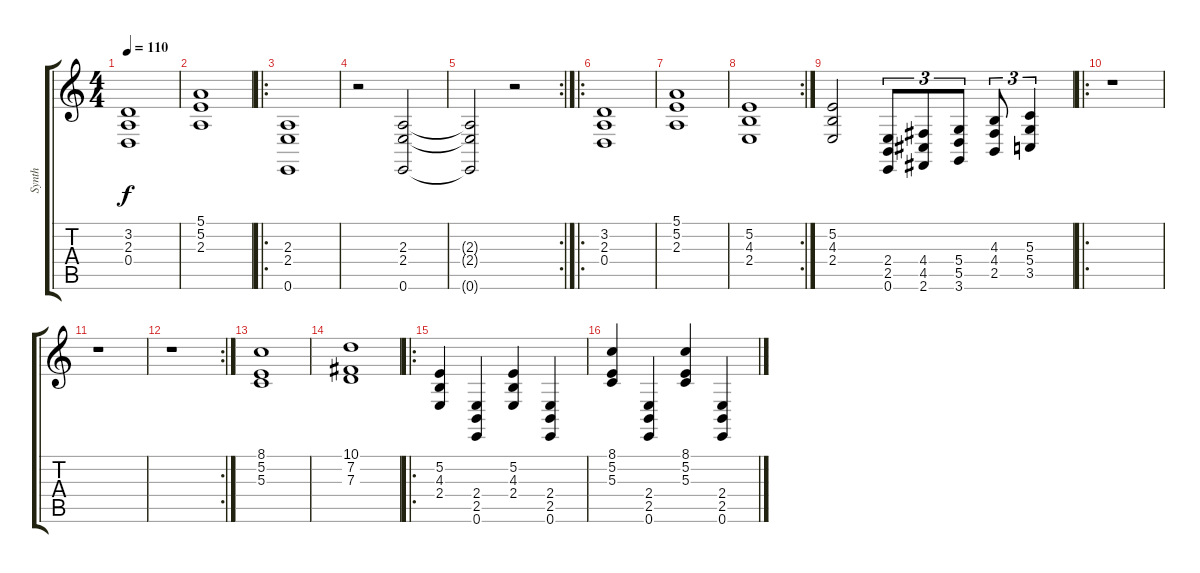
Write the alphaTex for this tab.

\track ("Synth" "Synth") {instrument choiraahs}
\staff {score tabs}
\tuning (E4 B3 G3 D3 A2 E2) {hide}
\ts (4 4)
\tempo 110
\clef g2
\ks c
(3.2{t} 2.3{t} 0.4{t}).1{dy f} |
(5.1 5.2 2.3).1 |
\ro
(2.3 2.4 0.6).1 |
r.2 (2.3 2.4 0.6).2 |
\rc 2
(2.3{t} 2.4{t} 0.6{t}).2 r.2 |
\ro
(3.2 2.3 0.4).1 |
(5.1 5.2 2.3).1 |
\rc 2
(5.2 4.3 2.4).1 |
(5.2 4.3 2.4).2 (2.4 2.5 0.6).8{tu (3 2)} (4.4 4.5 2.6).8{tu (3 2)} (5.4 5.5 3.6).8{tu (3 2)} (4.3 4.4 2.5).8{tu (3 2)} (5.3 5.4 3.5).4{tu (3 2)} |
\ro
r.1 |
r.1 |
\rc 2
r.1 |
(8.1 5.2 5.3).1 |
(10.1 7.2 7.3).1 |
\ro
(5.2 4.3 2.4).4 (2.4 2.5 0.6).4 (5.2 4.3 2.4).4 (2.4 2.5 0.6).4 |
(8.1 5.2 5.3).4 (2.4 2.5 0.6).4 (8.1 5.2 5.3).4 (2.4 2.5 0.6).4
